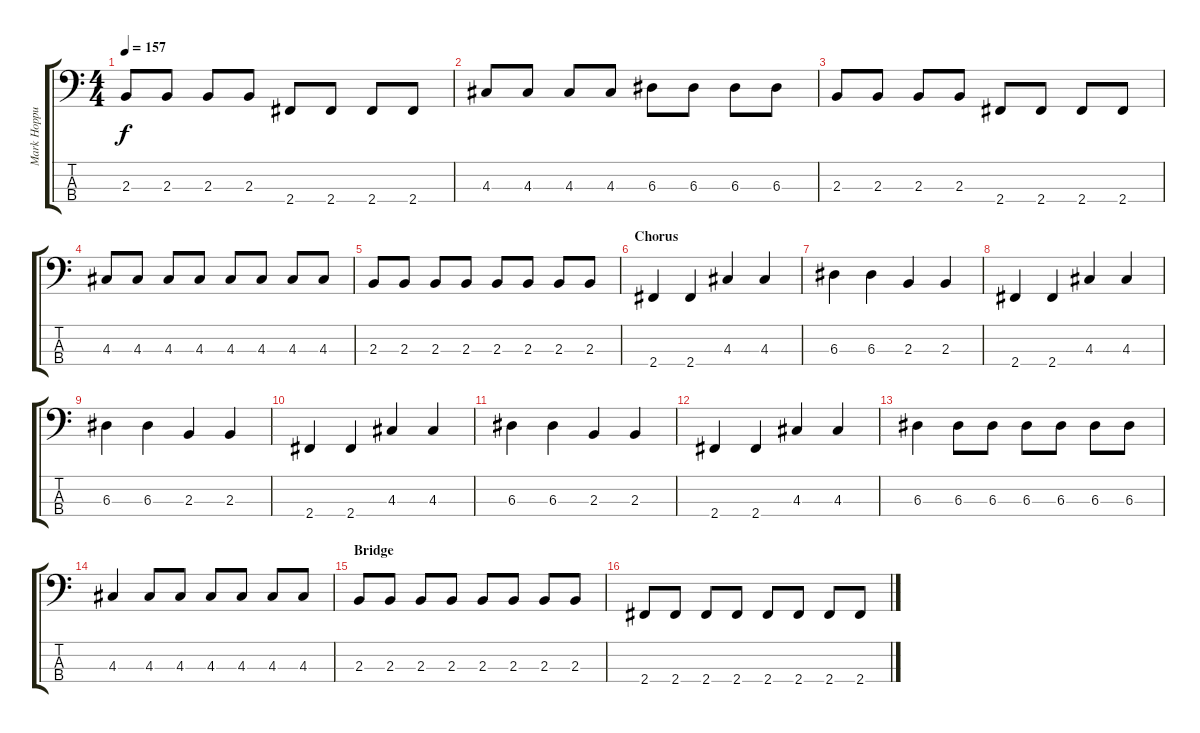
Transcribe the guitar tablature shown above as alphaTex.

\track ("Mark Hoppus - Bass" "Mark Hoppu") {instrument electricbasspick}
\staff {score tabs}
\tuning (G2 D2 A1 E1) {hide}
\ts (4 4)
\tempo 157
\clef f4
\ks c
2.3.8{dy f} 2.3.8 2.3.8 2.3.8 2.4.8 2.4.8 2.4.8 2.4.8 |
4.3.8 4.3.8 4.3.8 4.3.8 6.3.8 6.3.8 6.3.8 6.3.8 |
2.3.8 2.3.8 2.3.8 2.3.8 2.4.8 2.4.8 2.4.8 2.4.8 |
4.3.8 4.3.8 4.3.8 4.3.8 4.3.8 4.3.8 4.3.8 4.3.8 |
2.3.8 2.3.8 2.3.8 2.3.8 2.3.8 2.3.8 2.3.8 2.3.8 |
\section ("" "Chorus")
2.4.4 2.4.4 4.3.4 4.3.4 |
6.3.4 6.3.4 2.3.4 2.3.4 |
2.4.4 2.4.4 4.3.4 4.3.4 |
6.3.4 6.3.4 2.3.4 2.3.4 |
2.4.4 2.4.4 4.3.4 4.3.4 |
6.3.4 6.3.4 2.3.4 2.3.4 |
2.4.4 2.4.4 4.3.4 4.3.4 |
6.3.4 6.3.8 6.3.8 6.3.8 6.3.8 6.3.8 6.3.8 |
4.3.4 4.3.8 4.3.8 4.3.8 4.3.8 4.3.8 4.3.8 |
\section ("" "Bridge")
2.3.8 2.3.8 2.3.8 2.3.8 2.3.8 2.3.8 2.3.8 2.3.8 |
2.4.8 2.4.8 2.4.8 2.4.8 2.4.8 2.4.8 2.4.8 2.4.8
